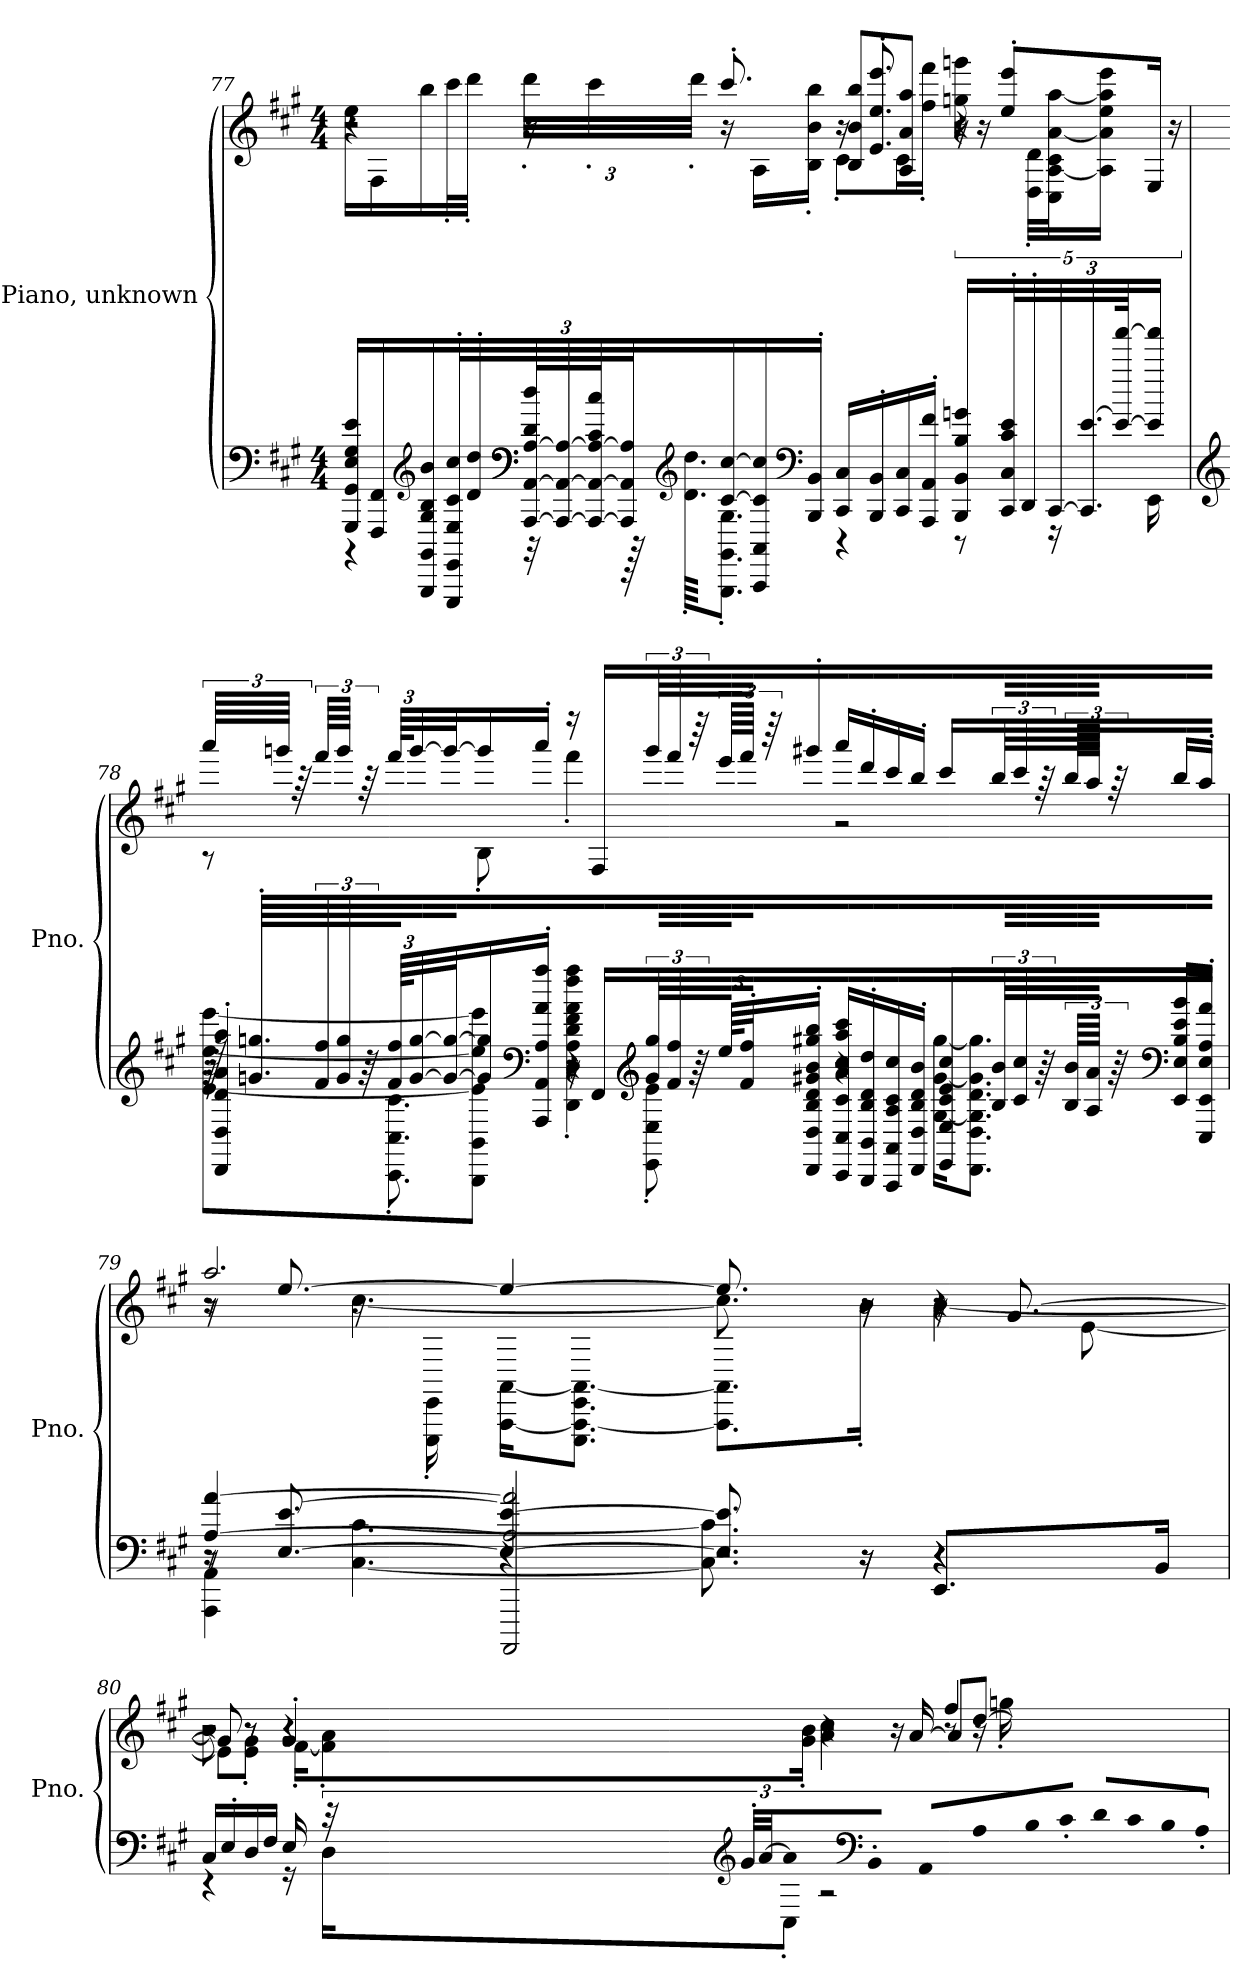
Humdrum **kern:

**kern	**kern
*part1	*part1
*staff2	*staff1
*I"Piano, unknown	*
*I'Pno.	*
!!LO:LB:g=z
*clefF4	*clefG2
*k[f#c#g#]	*k[f#c#g#]
*M4/4	*M4/4
=77	=77
*^	*^
*	*	*	*^
16GGG#/ 16GG#/ 16E/ 16G#/ 16e/LL	4r	2r	16ee\LL	4r
16FFF#/ 16FF#/	.	.	16F#\	.
*clefG2	*	*	*	*
16GGG#/ 16GG#/ 16G#/ 16B/ 16b/	.	.	16bb\	.
32EEE/' 32EE/' 32E/' 32c#/' 32cc#/'L	.	.	32ccc#'\L	.
32d/' 32dd/'	.	.	32ddd'\JJJ	.
*clefF4	*	*	*	*
*Xbrackettup	*	*	*Xbrackettup	*
[96AAA/ [96AA/ [96A/ 96d/ 96dd/L	32r	.	48ddd'\LLL	16r
96AAA/_ 96AA/_ 96A/_	.	.	.	.
96AAA/_ 96AA/_ 96A/_ 96c#/ 96cc#/J	.	.	48ccc#'\	.
32AAA/] 32AA/] 32A/]J	128r	.	.	.
*clefG2	*	*	*	*
.	64.d\' 64.dd\'KKKL	.	.	.
.	.	.	48ddd'\JJJ	.
[16c#/ [16cc#/	8.GGG#\' 8.GG#\' 8.G#\'J	.	16r	8.ccc#'/
16AAA/ 16AA/ 16c#/] 16cc#/]	.	.	16A\LL	.
*clefF4	*	*	*	*
16BBB/' 16BB/'JJ	.	.	16B\' 16b\' 16bb\'JJ	.
16CC#/ 16C#/LL	4r	16r	8c#'\L	8B/ 8b/ 8bb/L
16BBB/' 16BB/'	.	8.e/' 8.ee/' 8.eee/'	.	.
16CC#/ 16C#/	.	.	16c#\L	8A/ 8a/ 8aa/J
16AAA/' 16AA/' 16f#/'JJ	.	.	16ff#\' 16fff#\'JJ	.
*	*	*	*brackettup	*
16BBB/ 16BB/ 16B/ 16gn/LL	8r	4r	20ggn\ 20gggn\	16r
.	.	.	20r	.
32CC#/' 32C#/' 32c#/' 32e/'L	.	.	.	8ee/' 8eee/'L
32DD'/	.	.	.	.
.	.	.	40D\' 40d\'LLL	.
[48CC#/	16r	.	40C#\ [40A\ 40c#\ [40a\ [40aa\J	.
48.CC#/] [48.e/	.	.	.	.
.	.	.	20A\] 20a\] 20ee\ 20aa\] 20eee\JJ	.
96e/_ [96aaa/JK	.	.	.	.
16e/] 16aaa/]JJ	16EE\	.	.	16E/Jk
.	.	.	20r	.
*v	*v	*	*	*
*	*v	*v	*v
!!LO:PB:g=z
=78	=78
*clefG2	*
*^	*^
*	*^	*	*
*	*	*^	*	*
128r	[8e\ [8ee\ [8eee\L	4DD/' 4D/' 4d/' 4a/' 4aa/'	16r	96aaa/LLLL	8r
64.gn/' 64.ggn/'LLLL	.	.	.	.	.
.	.	.	.	96gggn/JJJJ	.
.	.	.	.	96r	.
*brackettup	*	*	*	*	*
96f#/ 96ff#/	.	.	.	96fff#/LLLL	.
96g/ 96gg/JJJJ	.	.	.	96ggg/JJJJ	.
96r	.	.	.	96r	.
*Xbrackettup	*	*	*	*Xbrackettup	*
96f#/ 96ff#/KLLL	.	.	8.CC#\' 8.C#\' 8.c#\'	96fff#/KLLL	.
[48g/ [48gg/	.	.	.	[48ggg/	.
32g/_ 32gg/_J	.	.	.	32ggg/J_	.
16g/] 16gg/]	8BBB\ 8BB\ 8e\] 8ee\] 8eee\]J	.	.	16ggg/]	8B'\
*clefF4	*	*	*	*	*
16AAA/' 16AA/' 16A/' 16a/' 16aa/'JJ	.	.	.	16aaa'/JJ	.
16r	4DD\' 4D\' 4A\' 4d\' 4f#\' 4a\' 4ff#\' 4aa\'	4r	8r	16r	4fff#'\
16FF#/LL	.	.	.	16F#/LL	.
*clefG2	*	*	*	*	*
*brackettup	*	*	*	*brackettup	*
96g/ 96gg/LL	.	.	8EE\' 8E\' 8e\'	96ggg/LL	.
96f#/ 96ff#/JJJJ	.	.	.	96fff#/JJJJ	.
96r	.	.	.	96r	.
96ee/KLLL	.	.	.	96eee/LLLL	.
48f#/' 48ff#/'J	.	.	.	96fff#/JJJJ	.
.	.	.	.	96r	.
16DD/' 16D/' 16B/' 16d/' 16g#X/' 16b/' 16gg#X/' 16bb/'JJ	.	.	.	16ggg#X'/	.
16CC#/ 16C#/ 16c#/ 16a/ 16cc#/ 16aa/ 16ccc#/LL	4r	2r	2r	16aaa/LL	2r
16BBB/' 16BB/' 16B/' 16d/' 16dd/'	.	.	.	16ddd'/	.
16AAA/ 16AA/ 16A/ 16c#/ 16cc#/	.	.	.	16ccc#/	.
16DD/' 16D/' 16B/' 16d/' 16b/'JJ	.	.	.	16bb'/JJ	.
16EE/ 16E/ 16c#/ 16e/ 16cc#/LL	[16G#\ [16g#\ [16gg#\KL	.	.	16ccc#/LL	.
96B/ 96b/LL	8.DD\ 8.D\ 8.G#\] 8.d\ 8.g#\] 8.gg#\]J	.	.	96bb/LL	.
96c#/ 96cc#/JJJJ	.	.	.	96ccc#/JJJJ	.
96r	.	.	.	96r	.
96B/ 96b/LLLL	.	.	.	96bb/LLLL	.
96A/ 96a/JJJJ	.	.	.	96aa/JJJJ	.
96r	.	.	.	96r	.
*clefF4	*	*	*	*	*
16EE/ 16E/ 16B/ 16e/ 16b/LL	.	.	.	16bb/LL	.
16EEE/' 16EE/' 16E/' 16A/' 16a/'JJ	.	.	.	16aa'/JJ	.
!!LO:LB:g=z
=79	=79	=79	=79	=79	=79
*	*	*	*	*^	*^
16r	8r	[4A/ [4a/	4AAA\ 4AA\	16r	8r	2.aa/	8r
[8.E/ [8.e/	.	.	.	[8.ee/	.	.	.
.	[4.C#\ [4.c#\	.	.	.	[4.cc#\	.	16r
.	.	.	.	.	.	.	16EEE\' 16EE\'
4E/_ 4e/_	.	2AAAA/ 2A/] 2a/]	4r	4ee/_	.	.	[16AAA\ [16AA\KL
.	.	.	.	.	.	.	8.EEE\ 8.AAA\_ 8.EE\ 8.AA\_J
8.E/] 8.e/]	8.C#\] 8.c#\]	.	2r	8.ee/]	8.cc#\]	.	8.AAA\] 8.AA\]L
16r	16r	.	.	16r	16r	.	16b'\Jk
4r	4r	8.EE/L	.	4r	[4b\	16r	8r
.	.	.	.	.	.	[8.g#/	.
.	.	.	.	.	.	.	[8e\
.	.	16BB/Jk	.	.	.	.	.
*	*v	*v	*v	*	*	*	*
=80	=80	=80	=80	=80	=80
16C#/LL	4r	2r	8b\]	8g#/]	8e\L]
16E'/	.	.	.	.	.
16D/	.	.	8r	8r	8e\' 8g#\'J
16F#/JJ	.	.	.	.	.
16E/	16r	.	4r	4g#'/	[16f#'\KL
48r	16D\KL	.	.	.	8f#\]' 8a\'
*clefG2	*	*	*	*	*
48g#'/LLL	.	.	.	.	.
[48a/J	.	.	.	.	.
16a/]	8C#'\J	.	.	.	.
*clefF4	*	*	*	*	*
16BB'/JJ	.	.	.	.	16g#\' 16b\'Jk
16AA/LL	2r	4r	2r	8r	4a\ 4cc#\
16A/	.	.	.	.	.
16B/	.	.	.	16r	.
16c#'/JJ	.	.	.	[16a/	.
16d/LL	.	4ff#/	.	8a/L]	8r
16c#/	.	.	.	.	.
16B/	.	.	.	[8dd/J	16r
16A'/JJ	.	.	.	.	16ggn'\
*v	*v	*	*	*	*
*	*v	*v	*v	*v
=	=
*-	*-
